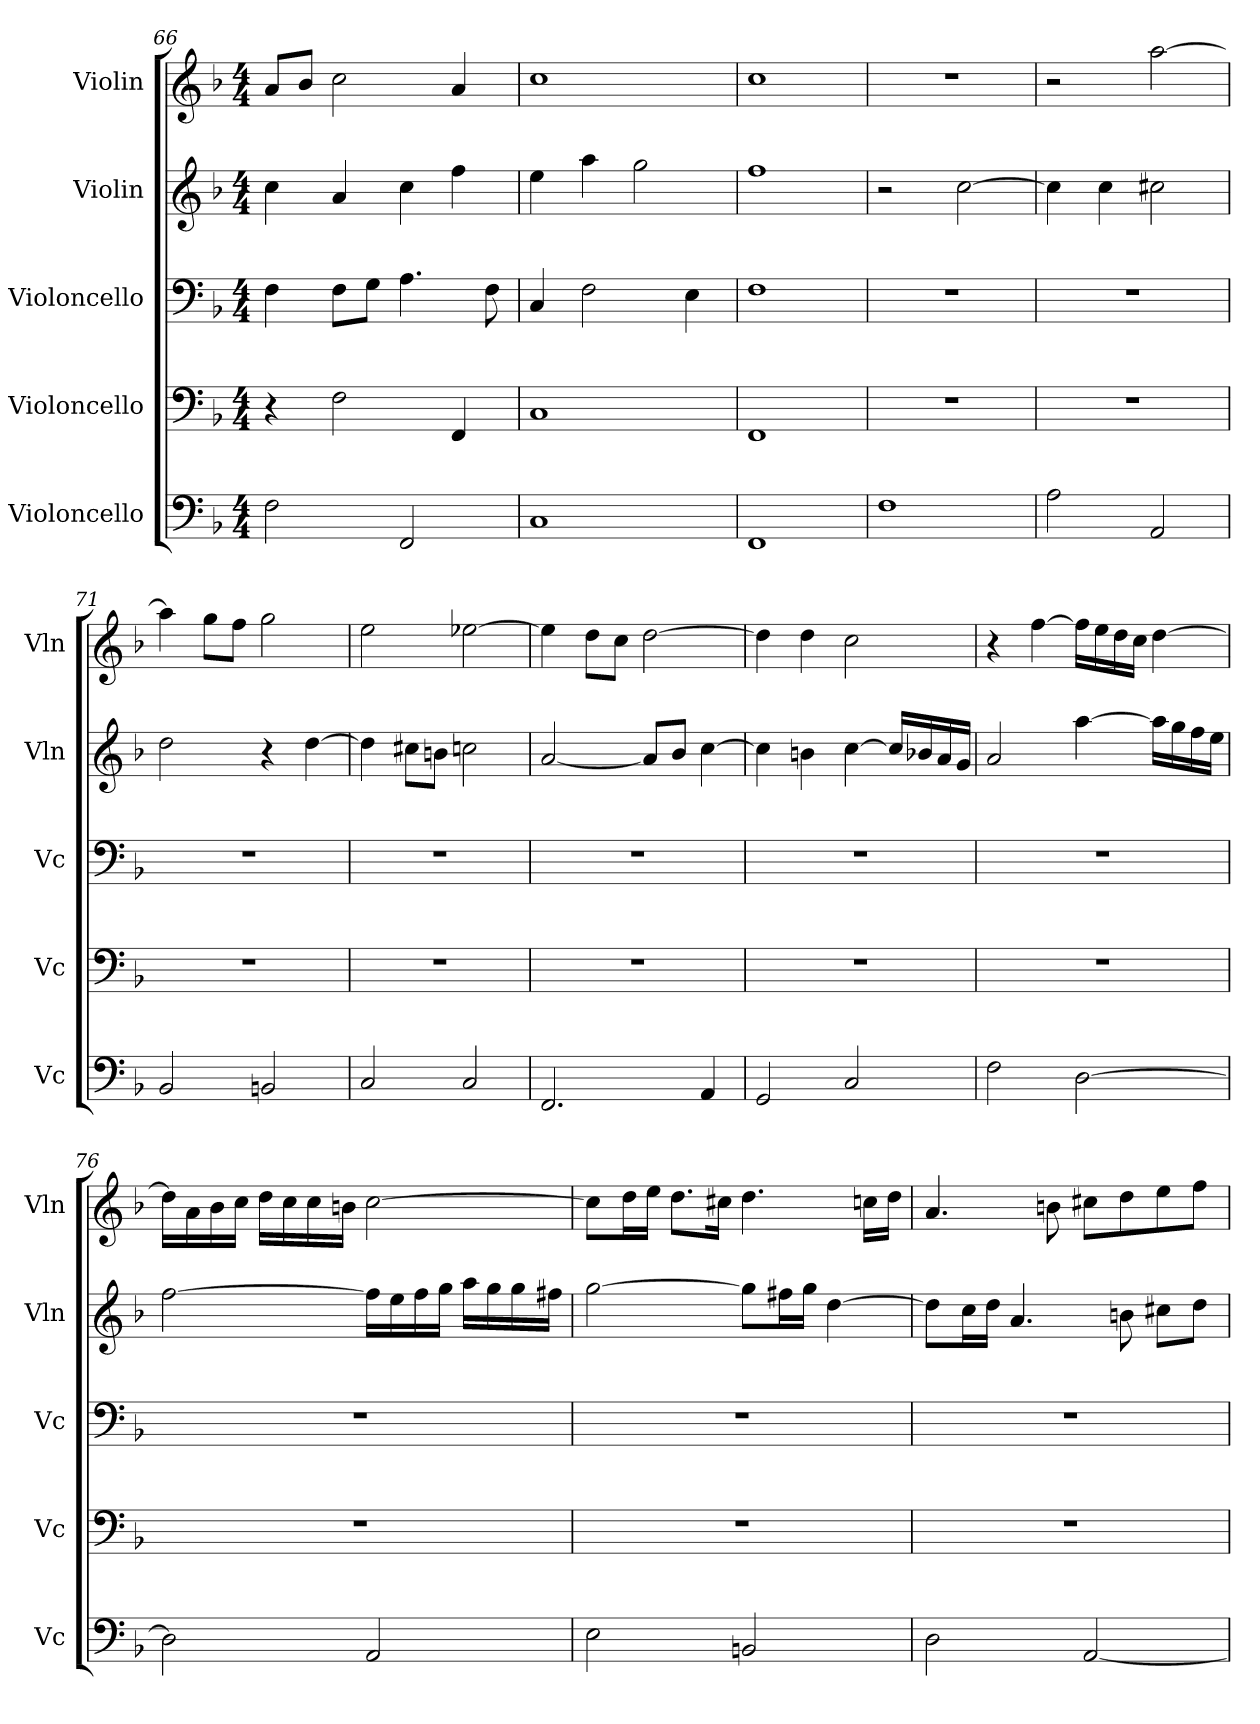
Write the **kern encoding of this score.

**kern	**kern	**kern	**kern	**kern
*part5	*part4	*part3	*part2	*part1
*staff5	*staff4	*staff3	*staff2	*staff1
*I"Violoncello	*I"Violoncello	*I"Violoncello	*I"Violin	*I"Violin
*I'Vc	*I'Vc	*I'Vc	*I'Vln	*I'Vln
*clefF4	*clefF4	*clefF4	*clefG2	*clefG2
*k[b-]	*k[b-]	*k[b-]	*k[b-]	*k[b-]
*M4/4	*M4/4	*M4/4	*M4/4	*M4/4
=66	=66	=66	=66	=66
2F\	4r	4F\	4cc\	8a/L
.	.	.	.	8b-/J
.	2F\	8F\L	4a/	2cc\
.	.	8G\J	.	.
2FF/	.	4.A\	4cc\	.
.	4FF/	.	4ff\	4a/
.	.	8F\	.	.
=67	=67	=67	=67	=67
1C	1C	4C/	4ee\	1cc
.	.	2F\	4aa\	.
.	.	.	2gg\	.
.	.	4E\	.	.
=68	=68	=68	=68	=68
1FF	1FF	1F	1ff	1cc
=69	=69	=69	=69	=69
1F	1r	1r	2r	1r
.	.	.	[2cc\	.
=70	=70	=70	=70	=70
2A\	1r	1r	4cc\]	2r
.	.	.	4cc\	.
2AA/	.	.	2cc#X\	[2aa\
=71	=71	=71	=71	=71
2BB-/	1r	1r	2dd\	4aa\]
.	.	.	.	8gg\L
.	.	.	.	8ff\J
2BBn/	.	.	4r	2gg\
.	.	.	[4dd\	.
=72	=72	=72	=72	=72
2C/	1r	1r	4dd\]	2ee\
.	.	.	8cc#X\L	.
.	.	.	8bn\J	.
2C/	.	.	2ccn\	[2ee-X\
=73	=73	=73	=73	=73
2.FF/	1r	1r	[2a/	4ee-\]
.	.	.	.	8dd\L
.	.	.	.	8cc\J
.	.	.	8a/L]	[2dd\
.	.	.	8b-/J	.
4AA/	.	.	[4cc\	.
=74	=74	=74	=74	=74
2GG/	1r	1r	4cc\]	4dd\]
.	.	.	4bn\	4dd\
2C/	.	.	[4cc\	2cc\
.	.	.	16cc/LL]	.
.	.	.	16b-X/	.
.	.	.	16a/	.
.	.	.	16g/JJ	.
=75	=75	=75	=75	=75
2F\	1r	1r	2a/	4r
.	.	.	.	[4ff\
[2D\	.	.	[4aa\	16ff\LL]
.	.	.	.	16ee\
.	.	.	.	16dd\
.	.	.	.	16cc\JJ
.	.	.	16aa\LL]	[4dd\
.	.	.	16gg\	.
.	.	.	16ff\	.
.	.	.	16ee\JJ	.
=76	=76	=76	=76	=76
2D\]	1r	1r	[2ff\	16dd\LL]
.	.	.	.	16a\
.	.	.	.	16b-\
.	.	.	.	16cc\JJ
.	.	.	.	16dd\LL
.	.	.	.	16cc\
.	.	.	.	16cc\
.	.	.	.	16bn\JJ
2AA/	.	.	16ff\LL]	[2cc\
.	.	.	16ee\	.
.	.	.	16ff\	.
.	.	.	16gg\JJ	.
.	.	.	16aa\LL	.
.	.	.	16gg\	.
.	.	.	16gg\	.
.	.	.	16ff#X\JJ	.
=77	=77	=77	=77	=77
2E\	1r	1r	[2gg\	8cc\L]
.	.	.	.	16dd\L
.	.	.	.	16ee\JJ
.	.	.	.	8.dd\L
.	.	.	.	16cc#X\Jk
2BBn/	.	.	8gg\L]	4.dd\
.	.	.	16ff#X\L	.
.	.	.	16gg\JJ	.
.	.	.	[4dd\	.
.	.	.	.	16ccn\LL
.	.	.	.	16dd\JJ
=78	=78	=78	=78	=78
2D\	1r	1r	8dd\L]	4.a/
.	.	.	16cc\L	.
.	.	.	16dd\JJ	.
.	.	.	4.a/	.
.	.	.	.	8bn\
[2AA/	.	.	.	8cc#X\L
.	.	.	8bn\	8dd\
.	.	.	8cc#X\L	8ee\
.	.	.	8dd\J	8ff\J
=	=	=	=	=
*-	*-	*-	*-	*-
